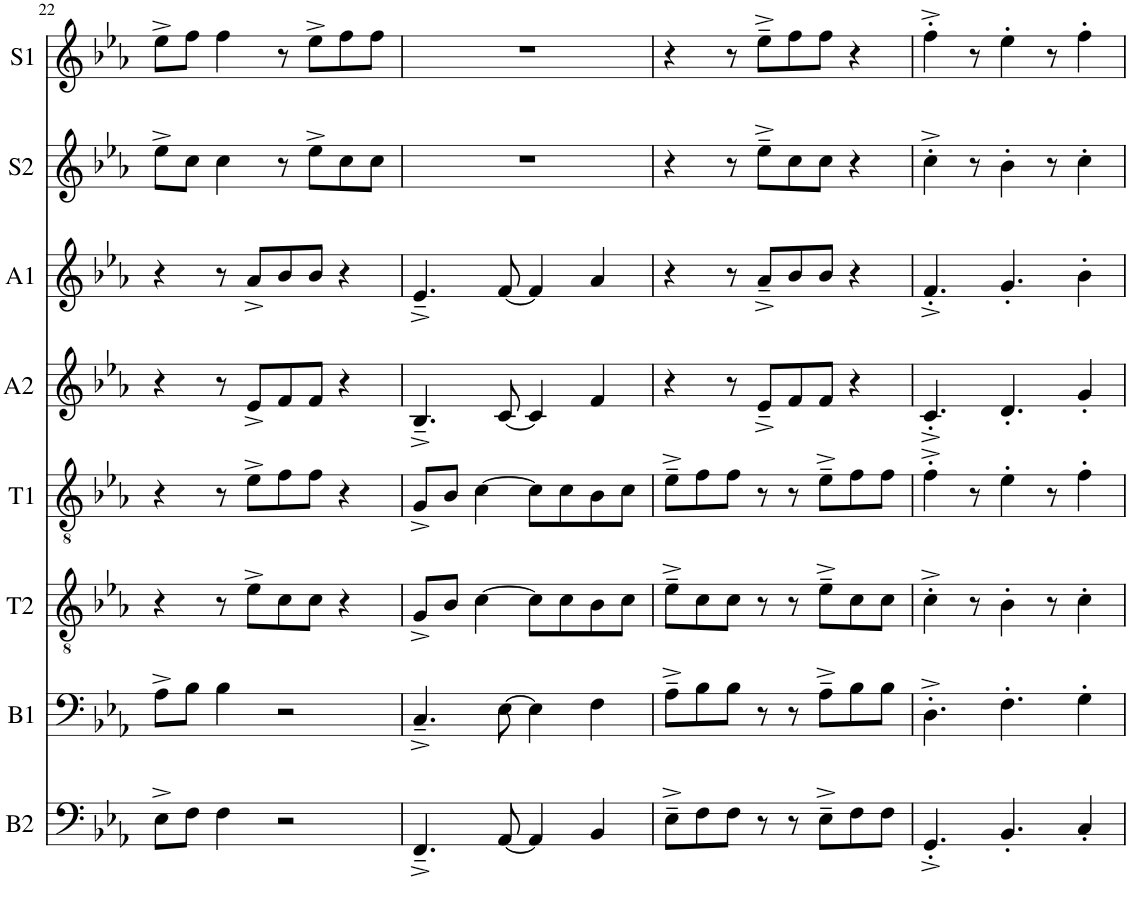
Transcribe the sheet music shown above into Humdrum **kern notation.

**kern	**kern	**kern	**kern	**kern	**kern	**kern	**kern
*part8	*part7	*part6	*part5	*part4	*part3	*part2	*part1
*staff8	*staff7	*staff6	*staff5	*staff4	*staff3	*staff2	*staff1
*I"Bass 2	*I"Bass 1	*I"Tenor 2	*I"Tenor 1	*I"Alto 2	*I"Alto 1	*I"Soprano 2	*I"Soprano 1
*I'B2	*I'B1	*I'T2	*I'T1	*I'A2	*I'A1	*I'S2	*I'S1
!!LO:PB:g=z
*clefF4	*clefF4	*clefGv2	*clefGv2	*clefG2	*clefG2	*clefG2	*clefG2
*k[b-e-a-]	*k[b-e-a-]	*k[b-e-a-]	*k[b-e-a-]	*k[b-e-a-]	*k[b-e-a-]	*k[b-e-a-]	*k[b-e-a-]
*M8/8	*M8/8	*M8/8	*M8/8	*M8/8	*M8/8	*M8/8	*M8/8
=22	=22	=22	=22	=22	=22	=22	=22
8E-^\L	8A-^\L	4r	4r	4r	4r	8ee-^\L	8ee-^\L
8F\J	8B-\J	.	.	.	.	8cc\J	8ff\J
4F\	4B-\	8r	8r	8r	8r	4cc\	4ff\
.	.	8e-^\L	8e-^\L	8e-^/L	8a-^/L	.	.
2r	2r	8c\	8f\	8f/	8b-/	8r	8r
.	.	8c\J	8f\J	8f/J	8b-/J	8ee-^\L	8ee-^\L
.	.	4r	4r	4r	4r	8cc\	8ff\
.	.	.	.	.	.	8cc\J	8ff\J
=23	=23	=23	=23	=23	=23	=23	=23
4.FF~^/	4.C~^/	8G^/L	8G^/L	4.B-~^/	4.e-~^/	1r	1r
.	.	8B-/J	8B-/J	.	.	.	.
.	.	[4c\	[4c\	.	.	.	.
[8AA-/	[8E-\	.	.	[8c/	[8f/	.	.
4AA-/]	4E-\]	8c\L]	8c\L]	4c/]	4f/]	.	.
.	.	8c\	8c\	.	.	.	.
4BB-/	4F\	8B-\	8B-\	4f/	4a-/	.	.
.	.	8c\J	8c\J	.	.	.	.
=24	=24	=24	=24	=24	=24	=24	=24
8E-~^\L	8A-~^\L	8e-~^\L	8e-~^\L	4r	4r	4r	4r
8F\	8B-\	8c\	8f\	.	.	.	.
8F\J	8B-\J	8c\J	8f\J	8r	8r	8r	8r
8r	8r	8r	8r	8e-~^/L	8a-~^/L	8ee-~^\L	8ee-~^\L
8r	8r	8r	8r	8f/	8b-/	8cc\	8ff\
8E-~^\L	8A-~^\L	8e-~^\L	8e-~^\L	8f/J	8b-/J	8cc\J	8ff\J
8F\	8B-\	8c\	8f\	4r	4r	4r	4r
8F\J	8B-\J	8c\J	8f\J	.	.	.	.
=25	=25	=25	=25	=25	=25	=25	=25
4.GG'^/	4.D'^\	4c'^\	4f'^\	4.c'^/	4.f'^/	4cc'^\	4ff'^\
.	.	8r	8r	.	.	8r	8r
4.BB-'/	4.F'\	4B-'\	4e-'\	4.d'/	4.g'/	4b-'\	4ee-'\
.	.	8r	8r	.	.	8r	8r
4C'/	4G'\	4c'\	4f'\	4g'/	4b-'\	4cc'\	4ff'\
=	=	=	=	=	=	=	=
*-	*-	*-	*-	*-	*-	*-	*-
